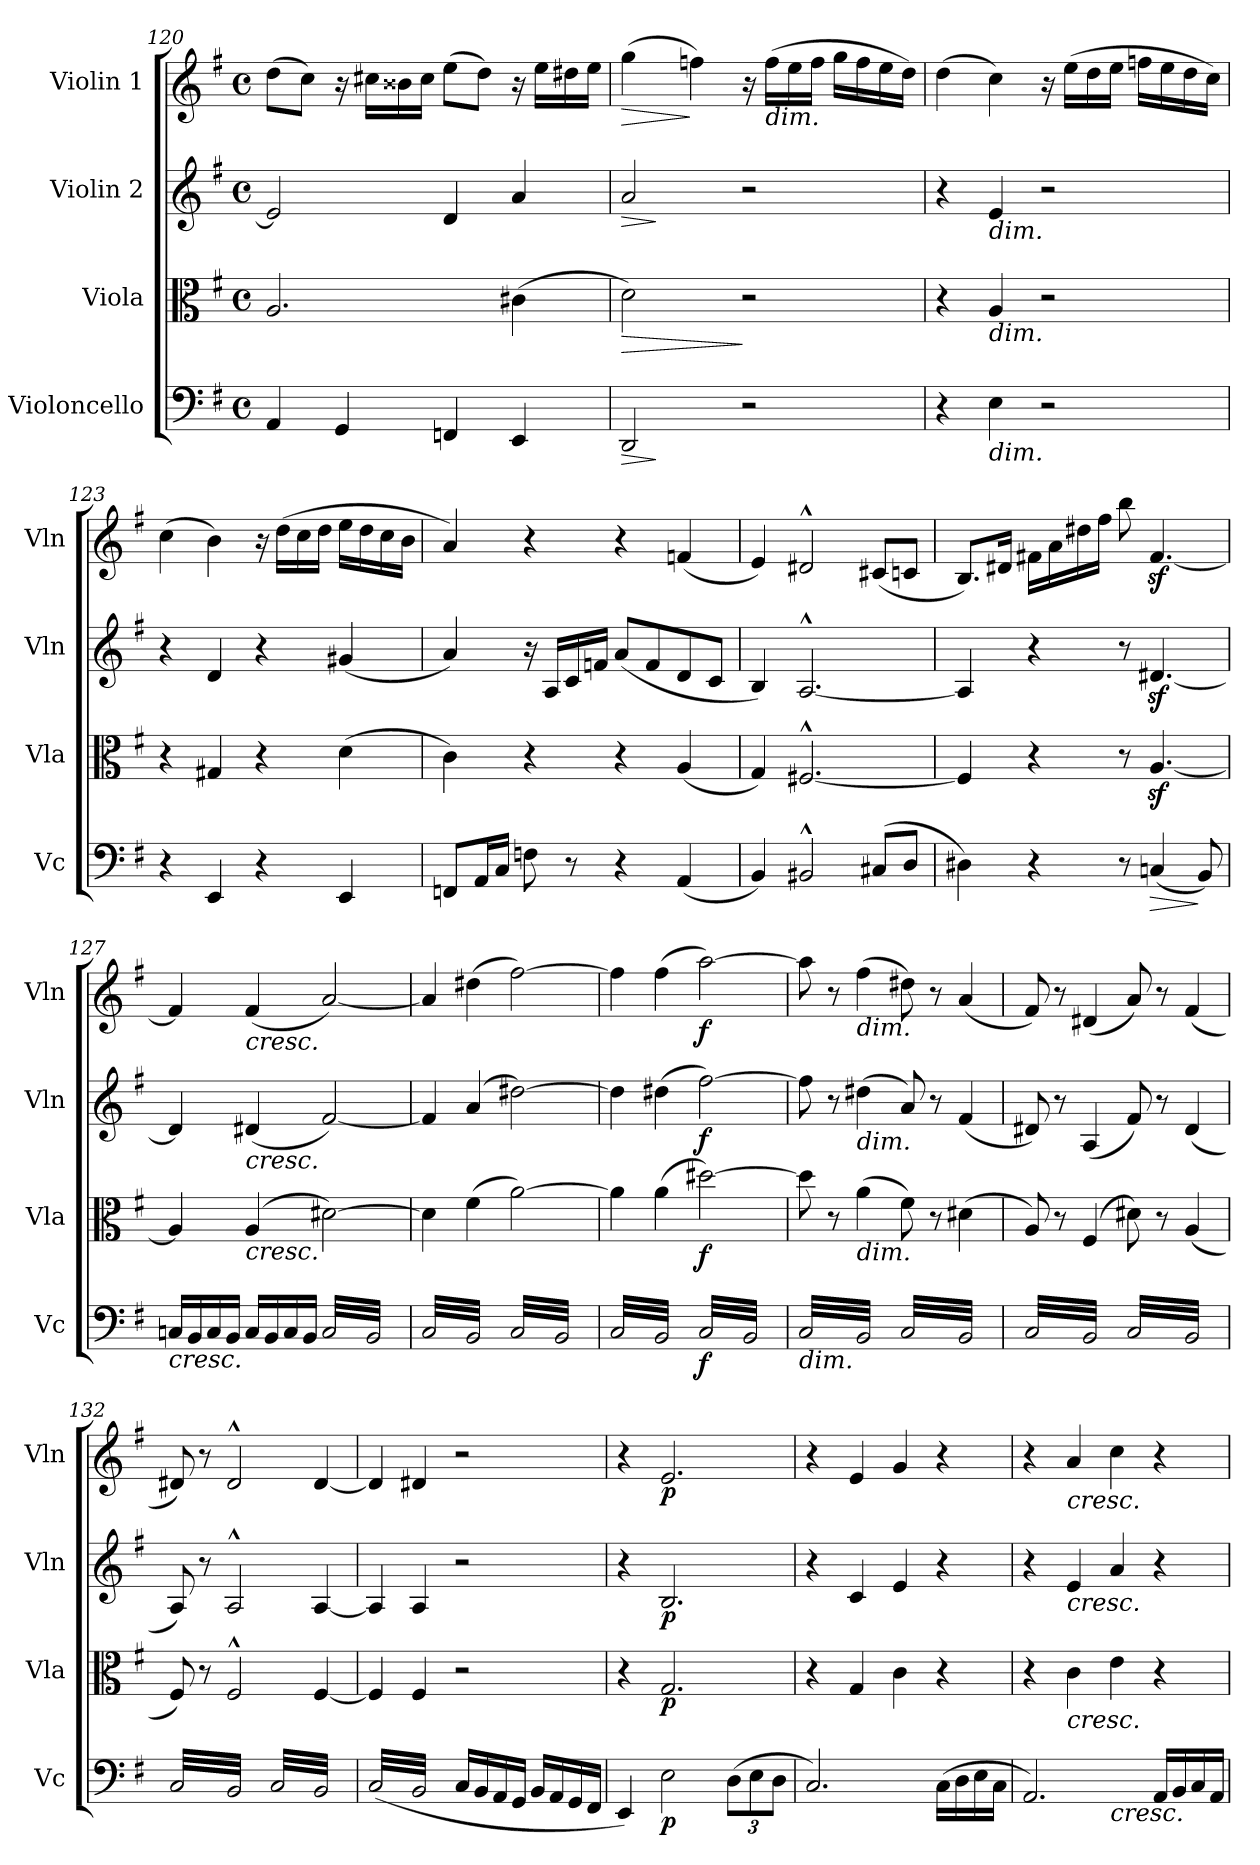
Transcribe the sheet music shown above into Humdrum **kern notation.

**kern	**dynam	**kern	**dynam	**kern	**dynam	**kern	**dynam
*part4	*part4	*part3	*part3	*part2	*part2	*part1	*part1
*staff4	*staff4	*staff3	*staff3	*staff2	*staff2	*staff1	*staff1
*I"Violoncello	*	*I"Viola	*	*I"Violin 2	*	*I"Violin 1	*
*I'Vc	*	*I'Vla	*	*I'Vln	*	*I'Vln	*
!!LO:PB:g=z
*clefF4	*	*clefC3	*	*clefG2	*	*clefG2	*
*k[f#]	*	*k[f#]	*	*k[f#]	*	*k[f#]	*
*M4/4	*	*M4/4	*	*M4/4	*	*M4/4	*
*met(c)	*	*met(c)	*	*met(c)	*	*met(c)	*
=120	=120	=120	=120	=120	=120	=120	=120
4AA/	.	2.A/	.	2e/]	.	(8dd\L	.
.	.	.	.	.	.	8cc\J)	.
4GG/	.	.	.	.	.	16r	.
.	.	.	.	.	.	16cc#X\LL	.
.	.	.	.	.	.	16b##X\	.
.	.	.	.	.	.	16cc#\JJ	.
4FFn/	.	.	.	4d/	.	(8ee\L	.
.	.	.	.	.	.	8dd\J)	.
4EE/	.	(4c#X\	.	4a/	.	16r	.
.	.	.	.	.	.	16ee\LL	.
.	.	.	.	.	.	16dd#X\	.
.	.	.	.	.	.	16ee\JJ	.
!!LO:LB:g=z
=121	=121	=121	=121	=121	=121	=121	=121
!	!LO:HP:b	!	!LO:HP:b	!	!LO:HP:b	!	!LO:HP:b
*^	*	*^	*	*^	*	*	*
2DD/	8ryy	>	2d\)	2ryy	>	2a/	8ryy	>	(4gg\	>
.	8ryy	]	.	.	.	.	8ryy	]	.	.
.	4ryy	.	.	.	.	.	4ryy	.	4ffn\)	]
2r	2ryy	.	2r	2ryy	]	2r	2ryy	.	16r	.
!	!	!	!	!	!	!	!	!	!LO:TX:b:i:t=dim.	!
.	.	.	.	.	.	.	.	.	(16ff\LL	.
.	.	.	.	.	.	.	.	.	16ee\	.
.	.	.	.	.	.	.	.	.	16ff\JJ	.
.	.	.	.	.	.	.	.	.	16gg\LL	.
.	.	.	.	.	.	.	.	.	16ff\	.
.	.	.	.	.	.	.	.	.	16ee\	.
.	.	.	.	.	.	.	.	.	16dd\JJ)	.
*v	*v	*	*	*	*	*v	*v	*	*	*
*	*	*v	*v	*	*	*	*	*
=122	=122	=122	=122	=122	=122	=122	=122
4r	.	4r	.	4r	.	(4dd\	.
!	!	!	!	!LO:TX:b:i:t=dim.	!	!	!
!	!	!LO:TX:b:i:t=dim.	!	!	!	!	!
!LO:TX:b:i:t=dim.	!	!	!	!	!	!	!
4E\	.	4A/	.	4e/	.	4cc\)	.
2r	.	2r	.	2r	.	16r	.
.	.	.	.	.	.	(16ee\LL	.
.	.	.	.	.	.	16dd\	.
.	.	.	.	.	.	16ee\JJ	.
.	.	.	.	.	.	16ffn\LL	.
.	.	.	.	.	.	16ee\	.
.	.	.	.	.	.	16dd\	.
.	.	.	.	.	.	16cc\JJ)	.
=123	=123	=123	=123	=123	=123	=123	=123
4r	.	4r	.	4r	.	(4cc\	.
4EE/	.	4G#X/	.	4d/	.	4b\)	.
4r	.	4r	.	4r	.	16r	.
.	.	.	.	.	.	(16dd\LL	.
.	.	.	.	.	.	16cc\	.
.	.	.	.	.	.	16dd\JJ	.
4EE/	.	(4d\	.	(4g#X/	.	16ee\LL	.
.	.	.	.	.	.	16dd\	.
.	.	.	.	.	.	16cc\	.
.	.	.	.	.	.	16b\JJ	.
=124	=124	=124	=124	=124	=124	=124	=124
8FFn/L	.	4c\)	.	4a/)	.	4a/)	.
16AA/L	.	.	.	.	.	.	.
16C/JJ	.	.	.	.	.	.	.
8Fn\	.	4r	.	16r	.	4r	.
.	.	.	.	16A/LL	.	.	.
8r	.	.	.	16c/	.	.	.
.	.	.	.	16fn/JJ	.	.	.
4r	.	4r	.	(8a/L	.	4r	.
.	.	.	.	8f/	.	.	.
(4AA/	.	(4A/	.	8d/	.	(4fn/	.
.	.	.	.	8c/J	.	.	.
!!LO:LB:g=z
=125	=125	=125	=125	=125	=125	=125	=125
4BB/)	.	4G/)	.	4B/)	.	4e/)	.
2BB#X^^/	.	[2.F#X^^/	.	[2.A^^/	.	2d#X^^/	.
(8C#X/L	.	.	.	.	.	(8c#X/L	.
8D/J	.	.	.	.	.	8cn/J	.
=126	=126	=126	=126	=126	=126	=126	=126
4D#X\)	.	4F#/]	.	4A/]	.	8.B/L)	.
.	.	.	.	.	.	16d#X/Jk	.
4r	.	4r	.	4r	.	16f#X\LL	.
.	.	.	.	.	.	16a\	.
.	.	.	.	.	.	16dd#X\	.
.	.	.	.	.	.	16ff#\JJ	.
8r	.	8r	.	8r	.	8bb\	.
!	!LO:HP:b	!	!	!	!	!	!
(4Cn/	>	[4.Az</	.	[4.d#Xz</	.	[4.f#z</	.
8BB/)	]	.	.	.	.	.	.
=127	=127	=127	=127	=127	=127	=127	=127
!LO:TX:b:i:t=cresc.	!	!	!	!	!	!	!
(16Cn/LL	.	4A/]	.	4d#/]	.	4f#/]	.
16BB/	.	.	.	.	.	.	.
16C/	.	.	.	.	.	.	.
16BB/JJ	.	.	.	.	.	.	.
!	!	!	!	!	!	!LO:TX:b:i:t=cresc.	!
!	!	!	!	!LO:TX:b:i:t=cresc.	!	!	!
!	!	!LO:TX:b:i:t=cresc.	!	!	!	!	!
16C/LL	.	(4A/	.	(4d#X/	.	(4f#/	.
16BB/	.	.	.	.	.	.	.
16C/	.	.	.	.	.	.	.
16BB/JJ	.	.	.	.	.	.	.
*tremolo	*	*	*	*	*	*	*
32C/LLL	.	[2d#X\)	.	[2f#/)	.	[2a/)	.
32BB/)	.	.	.	.	.	.	.
32C/	.	.	.	.	.	.	.
32BB/)	.	.	.	.	.	.	.
32C/	.	.	.	.	.	.	.
32BB/)	.	.	.	.	.	.	.
32C/	.	.	.	.	.	.	.
32BB/)	.	.	.	.	.	.	.
32C/	.	.	.	.	.	.	.
32BB/)	.	.	.	.	.	.	.
32C/	.	.	.	.	.	.	.
32BB/)	.	.	.	.	.	.	.
32C/	.	.	.	.	.	.	.
32BB/)	.	.	.	.	.	.	.
32C/	.	.	.	.	.	.	.
32BB/)JJJ	.	.	.	.	.	.	.
=128	=128	=128	=128	=128	=128	=128	=128
(32C/LLL	.	4d#\]	.	4f#/]	.	4a/]	.
32BB/	.	.	.	.	.	.	.
32C/	.	.	.	.	.	.	.
32BB/	.	.	.	.	.	.	.
32C/	.	.	.	.	.	.	.
32BB/	.	.	.	.	.	.	.
32C/	.	.	.	.	.	.	.
32BB/	.	.	.	.	.	.	.
32C/	.	(4f#\	.	(4a/	.	(4dd#X\	.
32BB/	.	.	.	.	.	.	.
32C/	.	.	.	.	.	.	.
32BB/	.	.	.	.	.	.	.
32C/	.	.	.	.	.	.	.
32BB/	.	.	.	.	.	.	.
32C/	.	.	.	.	.	.	.
32BB/JJJ	.	.	.	.	.	.	.
32C/LLL	.	[2a\)	.	[2dd#X\)	.	[2ff#\)	.
32BB/)	.	.	.	.	.	.	.
32C/	.	.	.	.	.	.	.
32BB/)	.	.	.	.	.	.	.
32C/	.	.	.	.	.	.	.
32BB/)	.	.	.	.	.	.	.
32C/	.	.	.	.	.	.	.
32BB/)	.	.	.	.	.	.	.
32C/	.	.	.	.	.	.	.
32BB/)	.	.	.	.	.	.	.
32C/	.	.	.	.	.	.	.
32BB/)	.	.	.	.	.	.	.
32C/	.	.	.	.	.	.	.
32BB/)	.	.	.	.	.	.	.
32C/	.	.	.	.	.	.	.
32BB/)JJJ	.	.	.	.	.	.	.
=129	=129	=129	=129	=129	=129	=129	=129
(32C/LLL	.	4a\]	.	4dd#\]	.	4ff#\]	.
32BB/	.	.	.	.	.	.	.
32C/	.	.	.	.	.	.	.
32BB/	.	.	.	.	.	.	.
32C/	.	.	.	.	.	.	.
32BB/	.	.	.	.	.	.	.
32C/	.	.	.	.	.	.	.
32BB/	.	.	.	.	.	.	.
32C/	.	(4a\	.	(4dd#X\	.	(4ff#\	.
32BB/	.	.	.	.	.	.	.
32C/	.	.	.	.	.	.	.
32BB/	.	.	.	.	.	.	.
32C/	.	.	.	.	.	.	.
32BB/	.	.	.	.	.	.	.
32C/	.	.	.	.	.	.	.
32BB/JJJ	.	.	.	.	.	.	.
!	!LO:DY:b	!	!LO:DY:b	!	!LO:DY:b	!	!LO:DY:b
32C/LLL	f	[2dd#X\)	f	[2ff#\)	f	[2aa\)	f
32BB/)	.	.	.	.	.	.	.
32C/	.	.	.	.	.	.	.
32BB/)	.	.	.	.	.	.	.
32C/	.	.	.	.	.	.	.
32BB/)	.	.	.	.	.	.	.
32C/	.	.	.	.	.	.	.
32BB/)	.	.	.	.	.	.	.
32C/	.	.	.	.	.	.	.
32BB/)	.	.	.	.	.	.	.
32C/	.	.	.	.	.	.	.
32BB/)	.	.	.	.	.	.	.
32C/	.	.	.	.	.	.	.
32BB/)	.	.	.	.	.	.	.
32C/	.	.	.	.	.	.	.
32BB/)JJJ	.	.	.	.	.	.	.
!!LO:LB:g=z
=130	=130	=130	=130	=130	=130	=130	=130
!LO:TX:b:i:t=dim.	!	!	!	!	!	!	!
(32C/LLL	.	8dd#\]	.	8ff#\]	.	8aa\]	.
32BB/	.	.	.	.	.	.	.
32C/	.	.	.	.	.	.	.
32BB/	.	.	.	.	.	.	.
32C/	.	8r	.	8r	.	8r	.
32BB/	.	.	.	.	.	.	.
32C/	.	.	.	.	.	.	.
32BB/	.	.	.	.	.	.	.
!	!	!	!	!	!	!LO:TX:b:i:t=dim.	!
!	!	!	!	!LO:TX:b:i:t=dim.	!	!	!
!	!	!LO:TX:b:i:t=dim.	!	!	!	!	!
32C/	.	(4a\	.	(4dd#X\	.	(4ff#\	.
32BB/	.	.	.	.	.	.	.
32C/	.	.	.	.	.	.	.
32BB/	.	.	.	.	.	.	.
32C/	.	.	.	.	.	.	.
32BB/	.	.	.	.	.	.	.
32C/	.	.	.	.	.	.	.
32BB/JJJ	.	.	.	.	.	.	.
32C/LLL	.	8f#\)	.	8a/)	.	8dd#X\)	.
32BB/)	.	.	.	.	.	.	.
32C/	.	.	.	.	.	.	.
32BB/)	.	.	.	.	.	.	.
32C/	.	8r	.	8r	.	8r	.
32BB/)	.	.	.	.	.	.	.
32C/	.	.	.	.	.	.	.
32BB/)	.	.	.	.	.	.	.
32C/	.	(4d#X\	.	(4f#/	.	(4a/	.
32BB/)	.	.	.	.	.	.	.
32C/	.	.	.	.	.	.	.
32BB/)	.	.	.	.	.	.	.
32C/	.	.	.	.	.	.	.
32BB/)	.	.	.	.	.	.	.
32C/	.	.	.	.	.	.	.
32BB/)JJJ	.	.	.	.	.	.	.
=131	=131	=131	=131	=131	=131	=131	=131
(32C/LLL	.	8A/)	.	8d#X/)	.	8f#/)	.
32BB/	.	.	.	.	.	.	.
32C/	.	.	.	.	.	.	.
32BB/	.	.	.	.	.	.	.
32C/	.	8r	.	8r	.	8r	.
32BB/	.	.	.	.	.	.	.
32C/	.	.	.	.	.	.	.
32BB/	.	.	.	.	.	.	.
32C/	.	(4F#/	.	(4A/	.	(4d#X/	.
32BB/	.	.	.	.	.	.	.
32C/	.	.	.	.	.	.	.
32BB/	.	.	.	.	.	.	.
32C/	.	.	.	.	.	.	.
32BB/	.	.	.	.	.	.	.
32C/	.	.	.	.	.	.	.
32BB/JJJ	.	.	.	.	.	.	.
32C/LLL	.	8d#X\)	.	8f#/)	.	8a/)	.
32BB/)	.	.	.	.	.	.	.
32C/	.	.	.	.	.	.	.
32BB/)	.	.	.	.	.	.	.
32C/	.	8r	.	8r	.	8r	.
32BB/)	.	.	.	.	.	.	.
32C/	.	.	.	.	.	.	.
32BB/)	.	.	.	.	.	.	.
32C/	.	(4A/	.	(4d#/	.	(4f#/	.
32BB/)	.	.	.	.	.	.	.
32C/	.	.	.	.	.	.	.
32BB/)	.	.	.	.	.	.	.
32C/	.	.	.	.	.	.	.
32BB/)	.	.	.	.	.	.	.
32C/	.	.	.	.	.	.	.
32BB/)JJJ	.	.	.	.	.	.	.
=132	=132	=132	=132	=132	=132	=132	=132
(32C/LLL	.	8F#/)	.	8A/)	.	8d#X/)	.
32BB/	.	.	.	.	.	.	.
32C/	.	.	.	.	.	.	.
32BB/	.	.	.	.	.	.	.
32C/	.	8r	.	8r	.	8r	.
32BB/	.	.	.	.	.	.	.
32C/	.	.	.	.	.	.	.
32BB/	.	.	.	.	.	.	.
32C/	.	2F#^^/	.	2A^^/	.	2d#^^/	.
32BB/	.	.	.	.	.	.	.
32C/	.	.	.	.	.	.	.
32BB/	.	.	.	.	.	.	.
32C/	.	.	.	.	.	.	.
32BB/	.	.	.	.	.	.	.
32C/	.	.	.	.	.	.	.
32BB/JJJ	.	.	.	.	.	.	.
32C/LLL	.	.	.	.	.	.	.
32BB/)	.	.	.	.	.	.	.
32C/	.	.	.	.	.	.	.
32BB/)	.	.	.	.	.	.	.
32C/	.	.	.	.	.	.	.
32BB/)	.	.	.	.	.	.	.
32C/	.	.	.	.	.	.	.
32BB/)	.	.	.	.	.	.	.
32C/	.	[4F#/	.	[4A/	.	[4d#/	.
32BB/)	.	.	.	.	.	.	.
32C/	.	.	.	.	.	.	.
32BB/)	.	.	.	.	.	.	.
32C/	.	.	.	.	.	.	.
32BB/)	.	.	.	.	.	.	.
32C/	.	.	.	.	.	.	.
32BB/)JJJ	.	.	.	.	.	.	.
=133	=133	=133	=133	=133	=133	=133	=133
(32C/LLL	.	4F#/]	.	4A/]	.	4d#/]	.
32BB/	.	.	.	.	.	.	.
32C/	.	.	.	.	.	.	.
32BB/	.	.	.	.	.	.	.
32C/	.	.	.	.	.	.	.
32BB/	.	.	.	.	.	.	.
32C/	.	.	.	.	.	.	.
32BB/	.	.	.	.	.	.	.
32C/	.	4F#/	.	4A/	.	4d#j/	.
32BB/	.	.	.	.	.	.	.
32C/	.	.	.	.	.	.	.
32BB/	.	.	.	.	.	.	.
32C/	.	.	.	.	.	.	.
32BB/	.	.	.	.	.	.	.
32C/	.	.	.	.	.	.	.
32BB/JJJ	.	.	.	.	.	.	.
*Xtremolo	*	*	*	*	*	*	*
16C/LL	.	2r	.	2r	.	2r	.
.	.	.	.	.	.	.	.
16BB/	.	.	.	.	.	.	.
.	.	.	.	.	.	.	.
16AA/	.	.	.	.	.	.	.
.	.	.	.	.	.	.	.
16GG/JJ	.	.	.	.	.	.	.
.	.	.	.	.	.	.	.
16BB/LL	.	.	.	.	.	.	.
16AA/	.	.	.	.	.	.	.
16GG/	.	.	.	.	.	.	.
16FF#/JJ	.	.	.	.	.	.	.
=134	=134	=134	=134	=134	=134	=134	=134
4EE/)	.	4r	.	4r	.	4r	.
!	!LO:DY:b	!	!LO:DY:b	!	!LO:DY:b	!	!LO:DY:b
2E\	p	2.G/	p	2.B/	p	2.e/	p
*Xbrackettup	*	*	*	*	*	*	*
(12D\L	.	.	.	.	.	.	.
12E\	.	.	.	.	.	.	.
12D\J	.	.	.	.	.	.	.
!!LO:LB:g=z
=135	=135	=135	=135	=135	=135	=135	=135
2.C/)	.	4r	.	4r	.	4r	.
.	.	4G/	.	4c/	.	4e/	.
.	.	4c\	.	4e/	.	4g/	.
(16C\LL	.	4r	.	4r	.	4r	.
16D\	.	.	.	.	.	.	.
16E\	.	.	.	.	.	.	.
16C\JJ	.	.	.	.	.	.	.
=136	=136	=136	=136	=136	=136	=136	=136
*^	*	*	*	*	*	*	*
2.AA/)	2ryy	.	4r	.	4r	.	4r	.
!	!	!	!	!	!	!	!LO:TX:b:i:t=cresc.	!
!	!	!	!	!	!LO:TX:b:i:t=cresc.	!	!	!
!	!	!	!LO:TX:b:i:t=cresc.	!	!	!	!	!
.	.	.	4c\	.	4e/	.	4a/	.
!	!LO:TX:b:i:t=cresc.	!	!	!	!	!	!	!
.	2ryy	.	4e\	.	4a/	.	4cc\	.
16AA/LL	.	.	4r	.	4r	.	4r	.
16BB/	.	.	.	.	.	.	.	.
16C/	.	.	.	.	.	.	.	.
16AA/JJ	.	.	.	.	.	.	.	.
*v	*v	*	*	*	*	*	*	*
=	=	=	=	=	=	=	=
*-	*-	*-	*-	*-	*-	*-	*-
